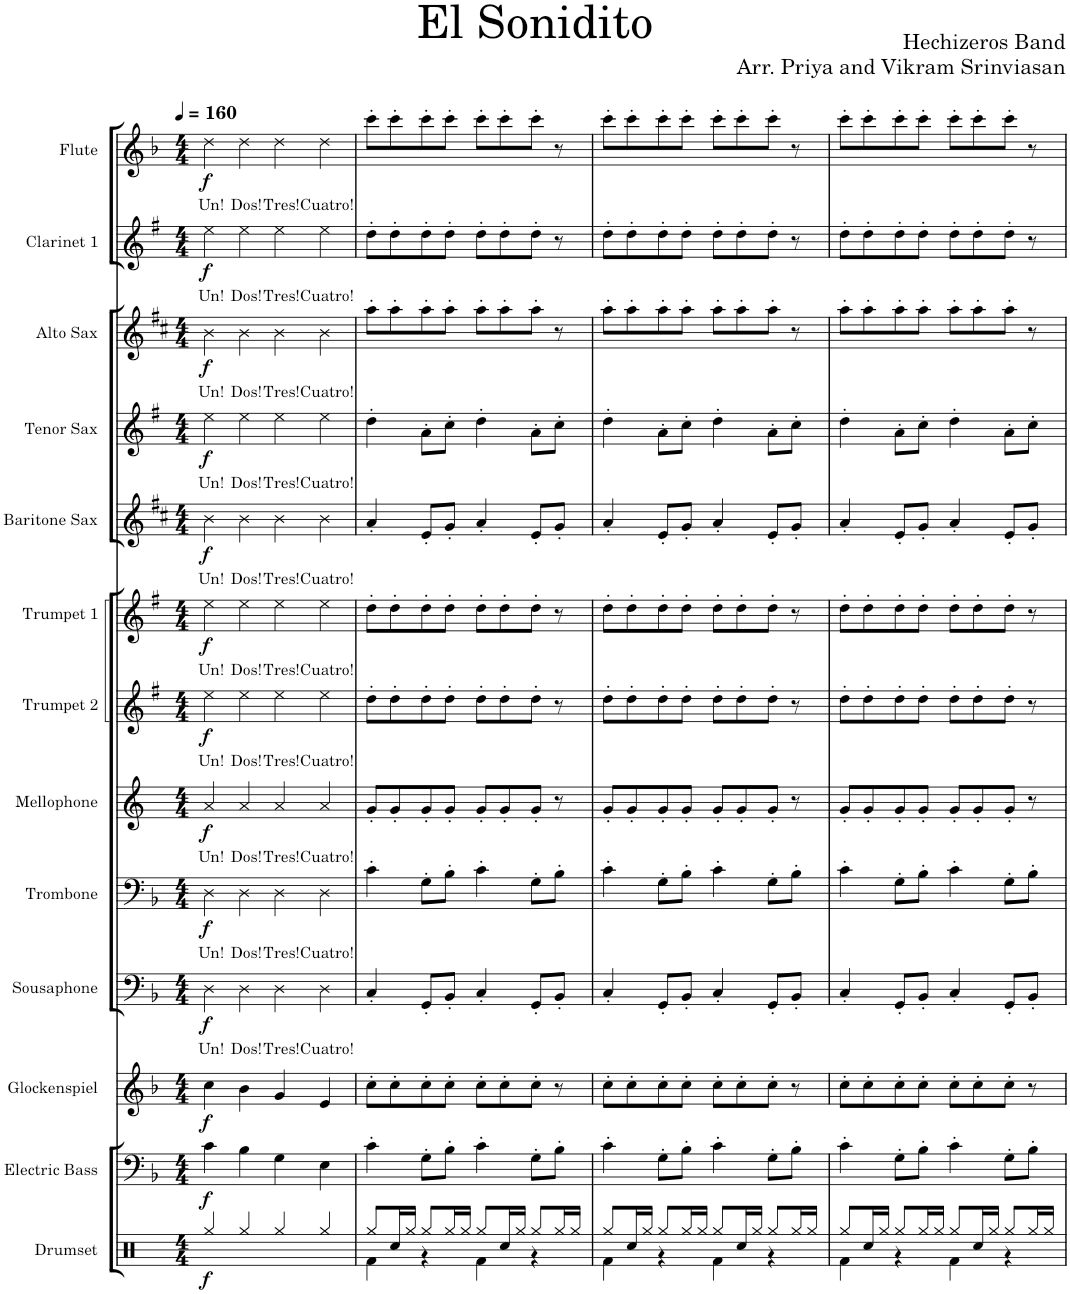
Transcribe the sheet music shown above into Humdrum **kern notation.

**kern	**dynam	**kern	**dynam	**kern	**dynam	**kern	**text	**dynam	**kern	**text	**dynam	**kern	**text	**dynam	**kern	**text	**dynam	**kern	**text	**dynam	**kern	**text	**dynam	**kern	**text	**dynam	**kern	**text	**dynam	**kern	**text	**dynam	**kern	**text	**dynam
*part13	*part13	*part12	*part12	*part11	*part11	*part10	*part10	*part10	*part9	*part9	*part9	*part8	*part8	*part8	*part7	*part7	*part7	*part6	*part6	*part6	*part5	*part5	*part5	*part4	*part4	*part4	*part3	*part3	*part3	*part2	*part2	*part2	*part1	*part1	*part1
*staff13	*staff13	*staff12	*staff12	*staff11	*staff11	*staff10	*staff10	*staff10	*staff9	*staff9	*staff9	*staff8	*staff8	*staff8	*staff7	*staff7	*staff7	*staff6	*staff6	*staff6	*staff5	*staff5	*staff5	*staff4	*staff4	*staff4	*staff3	*staff3	*staff3	*staff2	*staff2	*staff2	*staff1	*staff1	*staff1
*I"Drumset	*	*I"Electric Bass	*	*I"Glockenspiel	*	*I"Sousaphone	*	*	*I"Trombone	*	*	*I"Mellophone	*	*	*I"Trumpet 2	*	*	*I"Trumpet 1	*	*	*I"Baritone Sax	*	*	*I"Tenor Sax	*	*	*I"Alto Sax	*	*	*I"Clarinet 1	*	*	*I"Flute	*	*
*I'D. Set	*	*I'El. B.	*	*I'Glock.	*	*I'Sphn.	*	*	*I'Tbn.	*	*	*I'Mph.	*	*	*I'Tpt. 2	*	*	*I'Tpt. 1	*	*	*I'Bar. Sax.	*	*	*I'T. Sax.	*	*	*I'A. Sax.	*	*	*I'Cl. 1	*	*	*I'Fl.	*	*
*clefX	*	*clefF4	*	*clefG2	*	*clefF4	*	*	*clefF4	*	*	*clefG2	*	*	*clefG2	*	*	*clefG2	*	*	*clefG2	*	*	*clefG2	*	*	*clefG2	*	*	*clefG2	*	*	*clefG2	*	*
*	*	*Trd7c12	*	*Trd-14c-24	*	*	*	*	*	*	*	*Trd4c7	*	*	*Trd1c2	*	*	*Trd1c2	*	*	*Trd12c21	*	*	*Trd8c14	*	*	*Trd5c9	*	*	*Trd1c2	*	*	*	*	*
*k[]	*	*k[b-]	*	*k[b-]	*	*k[b-]	*	*	*k[b-]	*	*	*k[]	*	*	*k[f#]	*	*	*k[f#]	*	*	*k[f#c#]	*	*	*k[f#]	*	*	*k[f#c#]	*	*	*k[f#]	*	*	*k[b-]	*	*
*M4/4	*	*M4/4	*	*M4/4	*	*M4/4	*	*	*M4/4	*	*	*M4/4	*	*	*M4/4	*	*	*M4/4	*	*	*M4/4	*	*	*M4/4	*	*	*M4/4	*	*	*M4/4	*	*	*M4/4	*	*
*MM160	*	*MM160	*	*MM160	*	*MM160	*	*	*MM160	*	*	*MM160	*	*	*MM160	*	*	*MM160	*	*	*MM160	*	*	*MM160	*	*	*MM160	*	*	*MM160	*	*	*MM160	*	*
=1	=1	=1	=1	=1	=1	=1	=1	=1	=1	=1	=1	=1	=1	=1	=1	=1	=1	=1	=1	=1	=1	=1	=1	=1	=1	=1	=1	=1	=1	=1	=1	=1	=1	=1	=1
!	!LO:DY:b	!	!LO:DY:b	!	!LO:DY:b	!	!LO:LY:b	!LO:DY:b	!	!LO:LY:b	!LO:DY:b	!	!LO:LY:b	!LO:DY:b	!	!LO:LY:b	!LO:DY:b	!	!LO:LY:b	!LO:DY:b	!	!LO:LY:b	!LO:DY:b	!	!LO:LY:b	!LO:DY:b	!	!LO:LY:b	!LO:DY:b	!	!LO:LY:b	!LO:DY:b	!	!LO:LY:b	!LO:DY:b
4Rgg/	f	4c\	f	4cc\	f	4D\	Un!	f	4D\	Un!	f	4a/	Un!	f	4ee\	Un!	f	4ee\	Un!	f	4b\	Un!	f	4ee\	Un!	f	4b\	Un!	f	4ee\	Un!	f	4dd\	Un!	f
!	!	!	!	!	!	!	!LO:LY:b	!	!	!LO:LY:b	!	!	!LO:LY:b	!	!	!LO:LY:b	!	!	!LO:LY:b	!	!	!LO:LY:b	!	!	!LO:LY:b	!	!	!LO:LY:b	!	!	!LO:LY:b	!	!	!LO:LY:b	!
4Rgg/	.	4B-\	.	4b-\	.	4D\	Dos!	.	4D\	Dos!	.	4a/	Dos!	.	4ee\	Dos!	.	4ee\	Dos!	.	4b\	Dos!	.	4ee\	Dos!	.	4b\	Dos!	.	4ee\	Dos!	.	4dd\	Dos!	.
!	!	!	!	!	!	!	!LO:LY:b	!	!	!LO:LY:b	!	!	!LO:LY:b	!	!	!LO:LY:b	!	!	!LO:LY:b	!	!	!LO:LY:b	!	!	!LO:LY:b	!	!	!LO:LY:b	!	!	!LO:LY:b	!	!	!LO:LY:b	!
4Rgg/	.	4G\	.	4g/	.	4D\	Tres!	.	4D\	Tres!	.	4a/	Tres!	.	4ee\	Tres!	.	4ee\	Tres!	.	4b\	Tres!	.	4ee\	Tres!	.	4b\	Tres!	.	4ee\	Tres!	.	4dd\	Tres!	.
!	!	!	!	!	!	!	!LO:LY:b	!	!	!LO:LY:b	!	!	!LO:LY:b	!	!	!LO:LY:b	!	!	!LO:LY:b	!	!	!LO:LY:b	!	!	!LO:LY:b	!	!	!LO:LY:b	!	!	!LO:LY:b	!	!	!LO:LY:b	!
4Rgg/	.	4E\	.	4e/	.	4D\	Cuatro!	.	4D\	Cuatro!	.	4a/	Cuatro!	.	4ee\	Cuatro!	.	4ee\	Cuatro!	.	4b\	Cuatro!	.	4ee\	Cuatro!	.	4b\	Cuatro!	.	4ee\	Cuatro!	.	4dd\	Cuatro!	.
=2	=2	=2	=2	=2	=2	=2	=2	=2	=2	=2	=2	=2	=2	=2	=2	=2	=2	=2	=2	=2	=2	=2	=2	=2	=2	=2	=2	=2	=2	=2	=2	=2	=2	=2	=2
*^	*	*	*	*	*	*	*	*	*	*	*	*	*	*	*	*	*	*	*	*	*	*	*	*	*	*	*	*	*	*	*	*	*	*	*
8Rgg/L	4Rf\	.	4c'\	.	8cc'\L	.	4C'/	.	.	4c'\	.	.	8g'/L	.	.	8dd'\L	.	.	8dd'\L	.	.	4a'/	.	.	4dd'\	.	.	8aa'\L	.	.	8dd'\L	.	.	8ccc'\L	.	.
16Rcc/L	.	.	.	.	8cc'\	.	.	.	.	.	.	.	8g'/	.	.	8dd'\	.	.	8dd'\	.	.	.	.	.	.	.	.	8aa'\	.	.	8dd'\	.	.	8ccc'\	.	.
16Rgg/JJ	.	.	.	.	.	.	.	.	.	.	.	.	.	.	.	.	.	.	.	.	.	.	.	.	.	.	.	.	.	.	.	.	.	.	.	.
8Rgg/L	4r	.	8G'\L	.	8cc'\	.	8GG'/L	.	.	8G'\L	.	.	8g'/	.	.	8dd'\	.	.	8dd'\	.	.	8e'/L	.	.	8a'\L	.	.	8aa'\	.	.	8dd'\	.	.	8ccc'\	.	.
16Rgg/L	.	.	8B-'\J	.	8cc'\J	.	8BB-'/J	.	.	8B-'\J	.	.	8g'/J	.	.	8dd'\J	.	.	8dd'\J	.	.	8g'/J	.	.	8cc'\J	.	.	8aa'\J	.	.	8dd'\J	.	.	8ccc'\J	.	.
16Rgg/JJ	.	.	.	.	.	.	.	.	.	.	.	.	.	.	.	.	.	.	.	.	.	.	.	.	.	.	.	.	.	.	.	.	.	.	.	.
8Rgg/L	4Rf\	.	4c'\	.	8cc'\L	.	4C'/	.	.	4c'\	.	.	8g'/L	.	.	8dd'\L	.	.	8dd'\L	.	.	4a'/	.	.	4dd'\	.	.	8aa'\L	.	.	8dd'\L	.	.	8ccc'\L	.	.
16Rcc/L	.	.	.	.	8cc'\	.	.	.	.	.	.	.	8g'/	.	.	8dd'\	.	.	8dd'\	.	.	.	.	.	.	.	.	8aa'\	.	.	8dd'\	.	.	8ccc'\	.	.
16Rgg/JJ	.	.	.	.	.	.	.	.	.	.	.	.	.	.	.	.	.	.	.	.	.	.	.	.	.	.	.	.	.	.	.	.	.	.	.	.
8Rgg/L	4r	.	8G'\L	.	8cc'\J	.	8GG'/L	.	.	8G'\L	.	.	8g'/J	.	.	8dd'\J	.	.	8dd'\J	.	.	8e'/L	.	.	8a'\L	.	.	8aa'\J	.	.	8dd'\J	.	.	8ccc'\J	.	.
16Rgg/L	.	.	8B-'\J	.	8r	.	8BB-'/J	.	.	8B-'\J	.	.	8r	.	.	8r	.	.	8r	.	.	8g'/J	.	.	8cc'\J	.	.	8r	.	.	8r	.	.	8r	.	.
16Rgg/JJ	.	.	.	.	.	.	.	.	.	.	.	.	.	.	.	.	.	.	.	.	.	.	.	.	.	.	.	.	.	.	.	.	.	.	.	.
=3	=3	=3	=3	=3	=3	=3	=3	=3	=3	=3	=3	=3	=3	=3	=3	=3	=3	=3	=3	=3	=3	=3	=3	=3	=3	=3	=3	=3	=3	=3	=3	=3	=3	=3	=3	=3
8Rgg/L	4Rf\	.	4c'\	.	8cc'\L	.	4C'/	.	.	4c'\	.	.	8g'/L	.	.	8dd'\L	.	.	8dd'\L	.	.	4a'/	.	.	4dd'\	.	.	8aa'\L	.	.	8dd'\L	.	.	8ccc'\L	.	.
16Rcc/L	.	.	.	.	8cc'\	.	.	.	.	.	.	.	8g'/	.	.	8dd'\	.	.	8dd'\	.	.	.	.	.	.	.	.	8aa'\	.	.	8dd'\	.	.	8ccc'\	.	.
16Rgg/JJ	.	.	.	.	.	.	.	.	.	.	.	.	.	.	.	.	.	.	.	.	.	.	.	.	.	.	.	.	.	.	.	.	.	.	.	.
8Rgg/L	4r	.	8G'\L	.	8cc'\	.	8GG'/L	.	.	8G'\L	.	.	8g'/	.	.	8dd'\	.	.	8dd'\	.	.	8e'/L	.	.	8a'\L	.	.	8aa'\	.	.	8dd'\	.	.	8ccc'\	.	.
16Rgg/L	.	.	8B-'\J	.	8cc'\J	.	8BB-'/J	.	.	8B-'\J	.	.	8g'/J	.	.	8dd'\J	.	.	8dd'\J	.	.	8g'/J	.	.	8cc'\J	.	.	8aa'\J	.	.	8dd'\J	.	.	8ccc'\J	.	.
16Rgg/JJ	.	.	.	.	.	.	.	.	.	.	.	.	.	.	.	.	.	.	.	.	.	.	.	.	.	.	.	.	.	.	.	.	.	.	.	.
8Rgg/L	4Rf\	.	4c'\	.	8cc'\L	.	4C'/	.	.	4c'\	.	.	8g'/L	.	.	8dd'\L	.	.	8dd'\L	.	.	4a'/	.	.	4dd'\	.	.	8aa'\L	.	.	8dd'\L	.	.	8ccc'\L	.	.
16Rcc/L	.	.	.	.	8cc'\	.	.	.	.	.	.	.	8g'/	.	.	8dd'\	.	.	8dd'\	.	.	.	.	.	.	.	.	8aa'\	.	.	8dd'\	.	.	8ccc'\	.	.
16Rgg/JJ	.	.	.	.	.	.	.	.	.	.	.	.	.	.	.	.	.	.	.	.	.	.	.	.	.	.	.	.	.	.	.	.	.	.	.	.
8Rgg/L	4r	.	8G'\L	.	8cc'\J	.	8GG'/L	.	.	8G'\L	.	.	8g'/J	.	.	8dd'\J	.	.	8dd'\J	.	.	8e'/L	.	.	8a'\L	.	.	8aa'\J	.	.	8dd'\J	.	.	8ccc'\J	.	.
16Rgg/L	.	.	8B-'\J	.	8r	.	8BB-'/J	.	.	8B-'\J	.	.	8r	.	.	8r	.	.	8r	.	.	8g'/J	.	.	8cc'\J	.	.	8r	.	.	8r	.	.	8r	.	.
16Rgg/JJ	.	.	.	.	.	.	.	.	.	.	.	.	.	.	.	.	.	.	.	.	.	.	.	.	.	.	.	.	.	.	.	.	.	.	.	.
=4	=4	=4	=4	=4	=4	=4	=4	=4	=4	=4	=4	=4	=4	=4	=4	=4	=4	=4	=4	=4	=4	=4	=4	=4	=4	=4	=4	=4	=4	=4	=4	=4	=4	=4	=4	=4
8Rgg/L	4Rf\	.	4c'\	.	8cc'\L	.	4C'/	.	.	4c'\	.	.	8g'/L	.	.	8dd'\L	.	.	8dd'\L	.	.	4a'/	.	.	4dd'\	.	.	8aa'\L	.	.	8dd'\L	.	.	8ccc'\L	.	.
16Rcc/L	.	.	.	.	8cc'\	.	.	.	.	.	.	.	8g'/	.	.	8dd'\	.	.	8dd'\	.	.	.	.	.	.	.	.	8aa'\	.	.	8dd'\	.	.	8ccc'\	.	.
16Rgg/JJ	.	.	.	.	.	.	.	.	.	.	.	.	.	.	.	.	.	.	.	.	.	.	.	.	.	.	.	.	.	.	.	.	.	.	.	.
8Rgg/L	4r	.	8G'\L	.	8cc'\	.	8GG'/L	.	.	8G'\L	.	.	8g'/	.	.	8dd'\	.	.	8dd'\	.	.	8e'/L	.	.	8a'\L	.	.	8aa'\	.	.	8dd'\	.	.	8ccc'\	.	.
16Rgg/L	.	.	8B-'\J	.	8cc'\J	.	8BB-'/J	.	.	8B-'\J	.	.	8g'/J	.	.	8dd'\J	.	.	8dd'\J	.	.	8g'/J	.	.	8cc'\J	.	.	8aa'\J	.	.	8dd'\J	.	.	8ccc'\J	.	.
16Rgg/JJ	.	.	.	.	.	.	.	.	.	.	.	.	.	.	.	.	.	.	.	.	.	.	.	.	.	.	.	.	.	.	.	.	.	.	.	.
8Rgg/L	4Rf\	.	4c'\	.	8cc'\L	.	4C'/	.	.	4c'\	.	.	8g'/L	.	.	8dd'\L	.	.	8dd'\L	.	.	4a'/	.	.	4dd'\	.	.	8aa'\L	.	.	8dd'\L	.	.	8ccc'\L	.	.
16Rcc/L	.	.	.	.	8cc'\	.	.	.	.	.	.	.	8g'/	.	.	8dd'\	.	.	8dd'\	.	.	.	.	.	.	.	.	8aa'\	.	.	8dd'\	.	.	8ccc'\	.	.
16Rgg/JJ	.	.	.	.	.	.	.	.	.	.	.	.	.	.	.	.	.	.	.	.	.	.	.	.	.	.	.	.	.	.	.	.	.	.	.	.
8Rgg/L	4r	.	8G'\L	.	8cc'\J	.	8GG'/L	.	.	8G'\L	.	.	8g'/J	.	.	8dd'\J	.	.	8dd'\J	.	.	8e'/L	.	.	8a'\L	.	.	8aa'\J	.	.	8dd'\J	.	.	8ccc'\J	.	.
16Rgg/L	.	.	8B-'\J	.	8r	.	8BB-'/J	.	.	8B-'\J	.	.	8r	.	.	8r	.	.	8r	.	.	8g'/J	.	.	8cc'\J	.	.	8r	.	.	8r	.	.	8r	.	.
16Rgg/JJ	.	.	.	.	.	.	.	.	.	.	.	.	.	.	.	.	.	.	.	.	.	.	.	.	.	.	.	.	.	.	.	.	.	.	.	.
*v	*v	*	*	*	*	*	*	*	*	*	*	*	*	*	*	*	*	*	*	*	*	*	*	*	*	*	*	*	*	*	*	*	*	*	*	*
=	=	=	=	=	=	=	=	=	=	=	=	=	=	=	=	=	=	=	=	=	=	=	=	=	=	=	=	=	=	=	=	=	=	=	=
*-	*-	*-	*-	*-	*-	*-	*-	*-	*-	*-	*-	*-	*-	*-	*-	*-	*-	*-	*-	*-	*-	*-	*-	*-	*-	*-	*-	*-	*-	*-	*-	*-	*-	*-	*-
